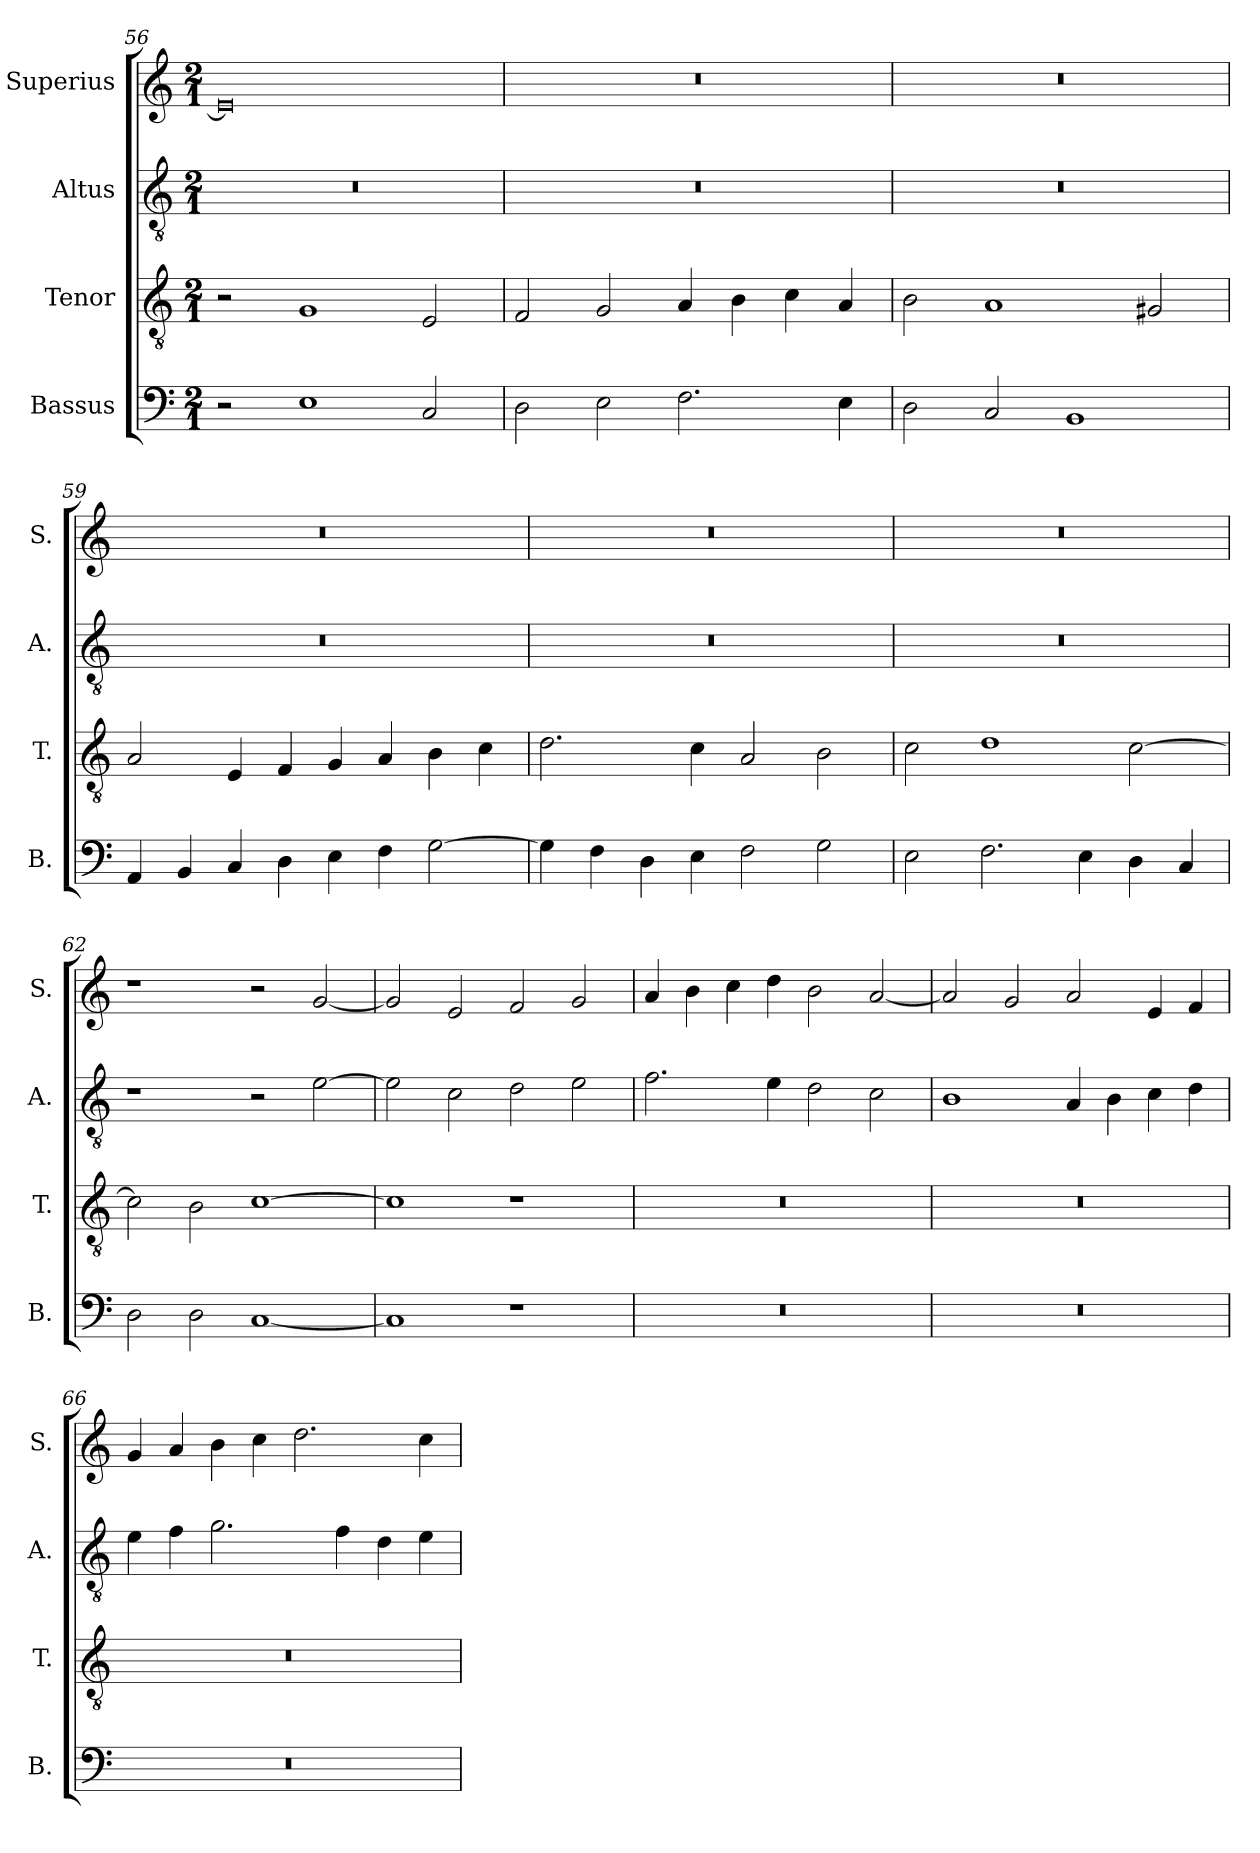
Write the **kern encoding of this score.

**kern	**kern	**kern	**kern
*part4	*part3	*part2	*part1
*staff4	*staff3	*staff2	*staff1
*I"Bassus	*I"Tenor	*I"Altus	*I"Superius
*I'B.	*I'T.	*I'A.	*I'S.
*clefF4	*clefGv2	*clefGv2	*clefG2
*k[]	*k[]	*k[]	*k[]
*M2/1	*M2/1	*M2/1	*M2/1
=56	=56	=56	=56
2r	2r	0r	0e]
1E	1G	.	.
2C/	2E/	.	.
=57	=57	=57	=57
2D\	2F/	0r	0r
2E\	2G/	.	.
2.F\	4A/	.	.
.	4B\	.	.
.	4c\	.	.
4E\	4A/	.	.
=58	=58	=58	=58
2D\	2B\	0r	0r
2C/	1A	.	.
1BB	.	.	.
.	2G#i/	.	.
!!LO:LB:g=z
=59	=59	=59	=59
4AA/	2A/	0r	0r
4BB/	.	.	.
4C/	4E/	.	.
4D\	4F/	.	.
4E\	4G/	.	.
4F\	4A/	.	.
[2G\	4B\	.	.
.	4c\	.	.
=60	=60	=60	=60
4G\]	2.d\	0r	0r
4F\	.	.	.
4D\	.	.	.
4E\	4c\	.	.
2F\	2A/	.	.
2G\	2B\	.	.
=61	=61	=61	=61
2E\	2c\	0r	0r
2.F\	1d	.	.
4E\	.	.	.
4D\	[2c\	.	.
4C/	.	.	.
=62	=62	=62	=62
2D\	2c\]	1r	1r
2D\	2B\	.	.
[1C	[1c	2r	2r
.	.	[2e\	[2g/
=63	=63	=63	=63
1C]	1c]	2e\]	2g/]
.	.	2c\	2e/
1r	1r	2d\	2f/
.	.	2e\	2g/
=64	=64	=64	=64
0r	0r	2.f\	4a/
.	.	.	4b\
.	.	.	4cc\
.	.	4e\	4dd\
.	.	2d\	2b\
.	.	2c\	[2a/
!!LO:LB:g=z
=65	=65	=65	=65
0r	0r	1B	2a/]
.	.	.	2g/
.	.	4A/	2a/
.	.	4B\	.
.	.	4c\	4e/
.	.	4d\	4f/
=66	=66	=66	=66
0r	0r	4e\	4g/
.	.	4f\	4a/
.	.	2.g\	4b\
.	.	.	4cc\
.	.	.	2.dd\
.	.	4f\	.
.	.	4d\	.
.	.	4e\	4cc\
=	=	=	=
*-	*-	*-	*-
